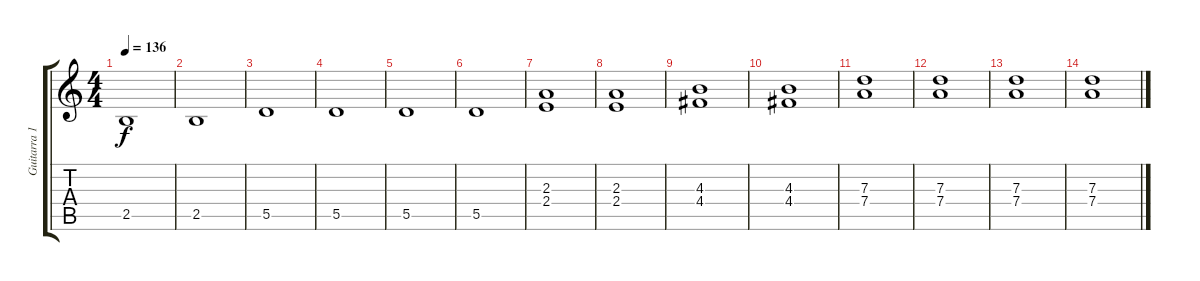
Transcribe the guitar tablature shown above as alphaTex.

\track ("Guitarra 1" "Guitarra 1") {instrument distortionguitar}
\staff {score tabs}
\tuning (E4 B3 G3 D3 A2 E2) {hide}
\ts (4 4)
\tempo 136
\clef g2
\ks c
2.5.1{dy f} |
2.5.1 |
5.5.1 |
5.5.1 |
5.5.1 |
5.5.1 |
(2.3 2.4).1 |
(2.3 2.4).1 |
(4.3 4.4).1 |
(4.3 4.4).1 |
(7.3 7.4).1 |
(7.3 7.4).1 |
(7.3 7.4).1 |
(7.3 7.4).1
